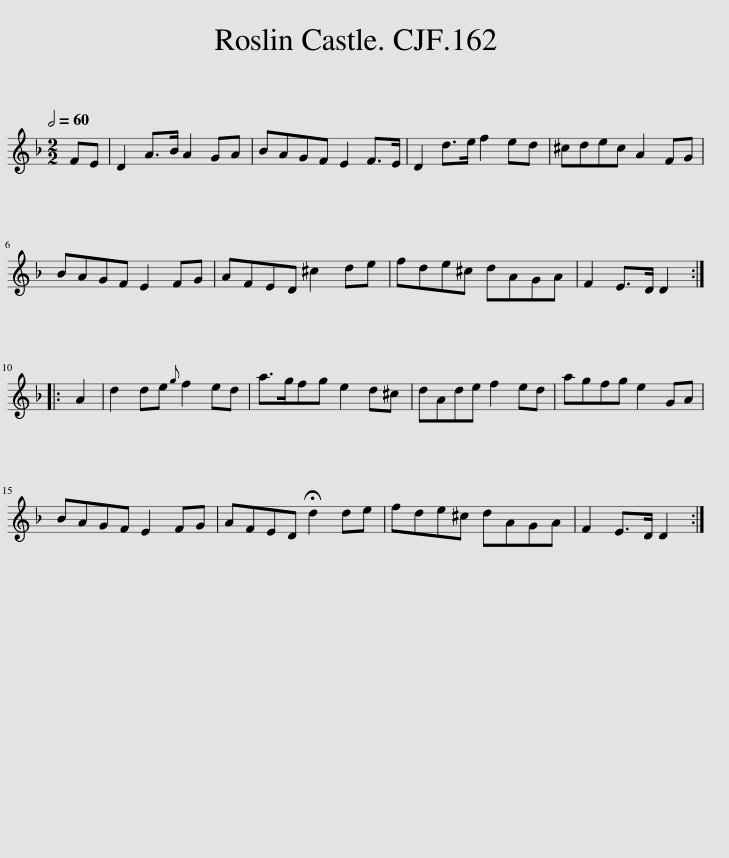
X:1
L:1/8
Q:1/2=60
M:2/2
I:linebreak $
K:F
V:1 treble
V:1
 FE | D2 A>B A2 GA | BAGF E2 F>E | D2 d>e f2 ed | ^cdec A2 FG |$ %5
 BAGF E2 FG | AFED ^c2 de | fde^c dAGA | F2 E>D D2 ::$ A2 | %10
 d2 de{g} f2 ed | a>gfg e2 d^c | dAde f2 ed | agfg e2 GA |$ BAGF E2 FG | %15
 AFED !fermata!d2 de | fde^c dAGA | F2 E>D D2 :| %18
